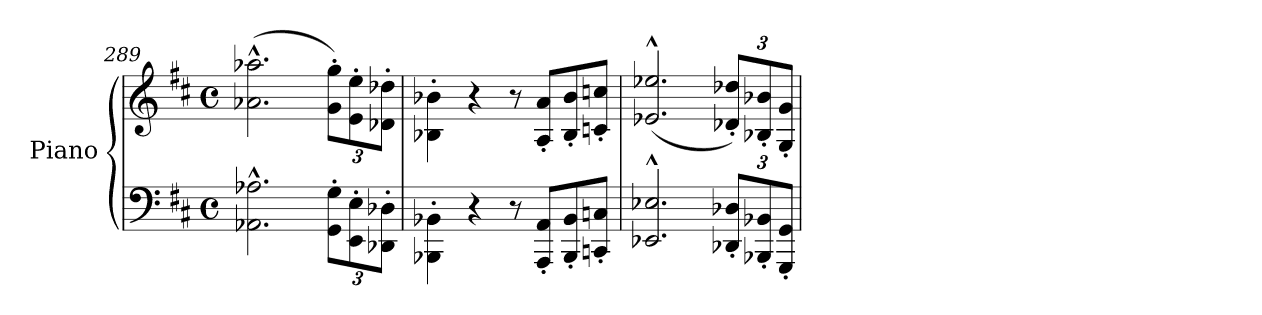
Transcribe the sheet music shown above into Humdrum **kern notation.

**kern	**kern
*part1	*part1
*staff2	*staff1
*I"Piano	*
*I'Pno	*
*clefF4	*clefG2
*k[f#c#]	*k[f#c#]
*M4/4	*M4/4
*met(c)	*met(c)
=289	=289
2.AA-X\^^ 2.A-X\^^	(2.a-X\^^ 2.aa-X\^^
*Xbrackettup	*Xbrackettup
12GG\' 12G\'L	12g\' 12gg\'L)
12EE\' 12E\'	12e\' 12ee\'
12DD-X\' 12D-X\'J	12d-X\' 12dd-X\'J
=290	=290
4BBB-X\' 4BB-X\'	4B-X\' 4b-X\'
4r	4r
8r	8r
8AAA/' 8AA/'L	8A/' 8a/'L
8BBB-/' 8BB-/'	8B-/' 8b-/'
8CCn/' 8Cn/'J	8cn/' 8ccn/'J
=291	=291
2.EE-X/^^ 2.E-X/^^	(>2.e-X/^^ 2.ee-X/^^
12DD-X/' 12D-X/'L	12d-X/' 12dd-X/'L)
12BBB-X/' 12BB-X/'	12B-X/' 12b-X/'
12GGG/' 12GG/'J	12G/' 12g/'J
=	=
*-	*-
